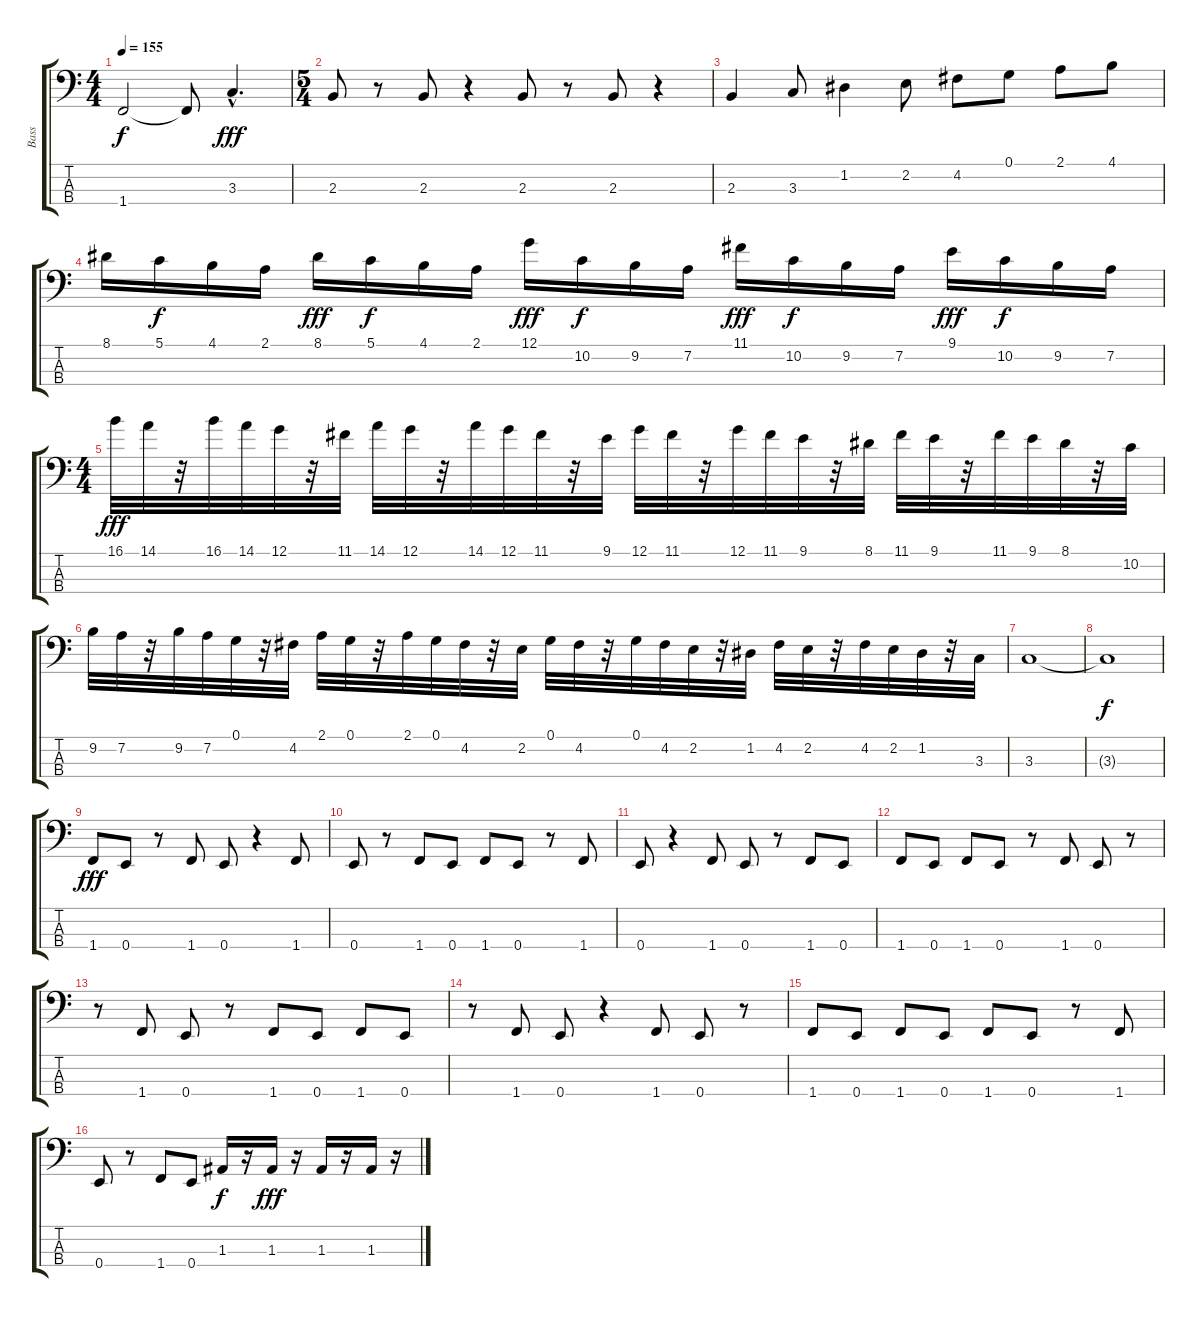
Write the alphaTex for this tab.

\track ("Bass" "Bass") {instrument electricbassfinger}
\staff {score tabs}
\tuning (G2 D2 A1 E1) {hide}
\ts (4 4)
\tempo 155
\clef f4
\ks c
1.4{t}.2{dy f} 1.4{t}.8 3.3{hac}.4{d dy fff} |
\ts (5 4)
2.3.8 r.8 2.3.8 r.4 2.3.8 r.8 2.3.8 r.4 |
2.3.4 3.3.8 1.2.4 2.2.8 4.2.8 0.1.8 2.1.8 4.1.8 |
8.1.16 5.1.16{dy f} 4.1.16 2.1.16 8.1.16{dy fff} 5.1.16{dy f} 4.1.16 2.1.16 12.1.16{dy fff} 10.2.16{dy f} 9.2.16 7.2.16 11.1.16{dy fff} 10.2.16{dy f} 9.2.16 7.2.16 9.1.16{dy fff} 10.2.16{dy f} 9.2.16 7.2.16 |
\ts (4 4)
16.1.32{dy fff} 14.1.32 r.32 16.1.32 14.1.32 12.1.32 r.32 11.1.32 14.1.32 12.1.32 r.32 14.1.32 12.1.32 11.1.32 r.32 9.1.32 12.1.32 11.1.32 r.32 12.1.32 11.1.32 9.1.32 r.32 8.1.32 11.1.32 9.1.32 r.32 11.1.32 9.1.32 8.1.32 r.32 10.2.32 |
9.2.32 7.2.32 r.32 9.2.32 7.2.32 0.1.32 r.32 4.2.32 2.1.32 0.1.32 r.32 2.1.32 0.1.32 4.2.32 r.32 2.2.32 0.1.32 4.2.32 r.32 0.1.32 4.2.32 2.2.32 r.32 1.2.32 4.2.32 2.2.32 r.32 4.2.32 2.2.32 1.2.32 r.32 3.3.32 |
3.3.1 |
3.3{t}.1{dy f} |
1.4.8{dy fff} 0.4.8 r.8 1.4.8 0.4.8 r.4 1.4.8 |
0.4.8 r.8 1.4.8 0.4.8 1.4.8 0.4.8 r.8 1.4.8 |
0.4.8 r.4 1.4.8 0.4.8 r.8 1.4.8 0.4.8 |
1.4.8 0.4.8 1.4.8 0.4.8 r.8 1.4.8 0.4.8 r.8 |
r.8 1.4.8 0.4.8 r.8 1.4.8 0.4.8 1.4.8 0.4.8 |
r.8 1.4.8 0.4.8 r.4 1.4.8 0.4.8 r.8 |
1.4.8 0.4.8 1.4.8 0.4.8 1.4.8 0.4.8 r.8 1.4.8 |
0.4.8 r.8 1.4.8 0.4.8 1.3.16{dy f} r.16 1.3.16{dy fff} r.16 1.3.16 r.16 1.3.16 r.16
